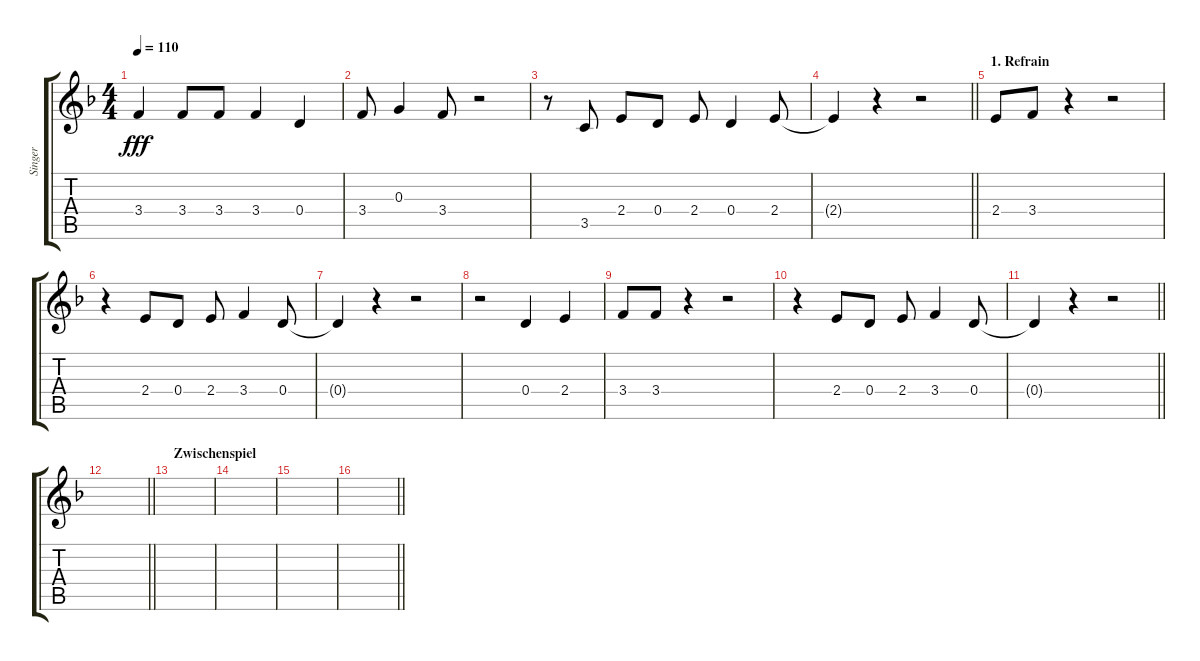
\track ("Singer" "Singer") {instrument electricguitarclean}
\staff {score tabs}
\tuning (E4 B3 G3 D3 A2 E2) {hide}
\ts (4 4)
\tempo 110
\clef g2
\ks f
3.4.4{dy fff} 3.4.8 3.4.8 3.4.4 0.4.4 |
3.4.8 0.3.4 3.4.8 r.2 |
r.8 3.5.8 2.4.8 0.4.8 2.4.8 0.4.4 2.4.8 |
\barLineRight lightlight
2.4{t}.4 r.4 r.2 |
\section ("" "1. Refrain")
2.4.8 3.4.8 r.4 r.2 |
r.4 2.4.8 0.4.8 2.4.8 3.4.4 0.4.8 |
0.4{t}.4 r.4 r.2 |
r.2 0.4.4 2.4.4 |
3.4.8 3.4.8 r.4 r.2 |
r.4 2.4.8 0.4.8 2.4.8 3.4.4 0.4.8 |
\barLineRight lightlight
0.4{t}.4 r.4 r.2 |
\barLineRight lightlight
|
\section ("" "Zwischenspiel")
|
|
|
\barLineRight lightlight
